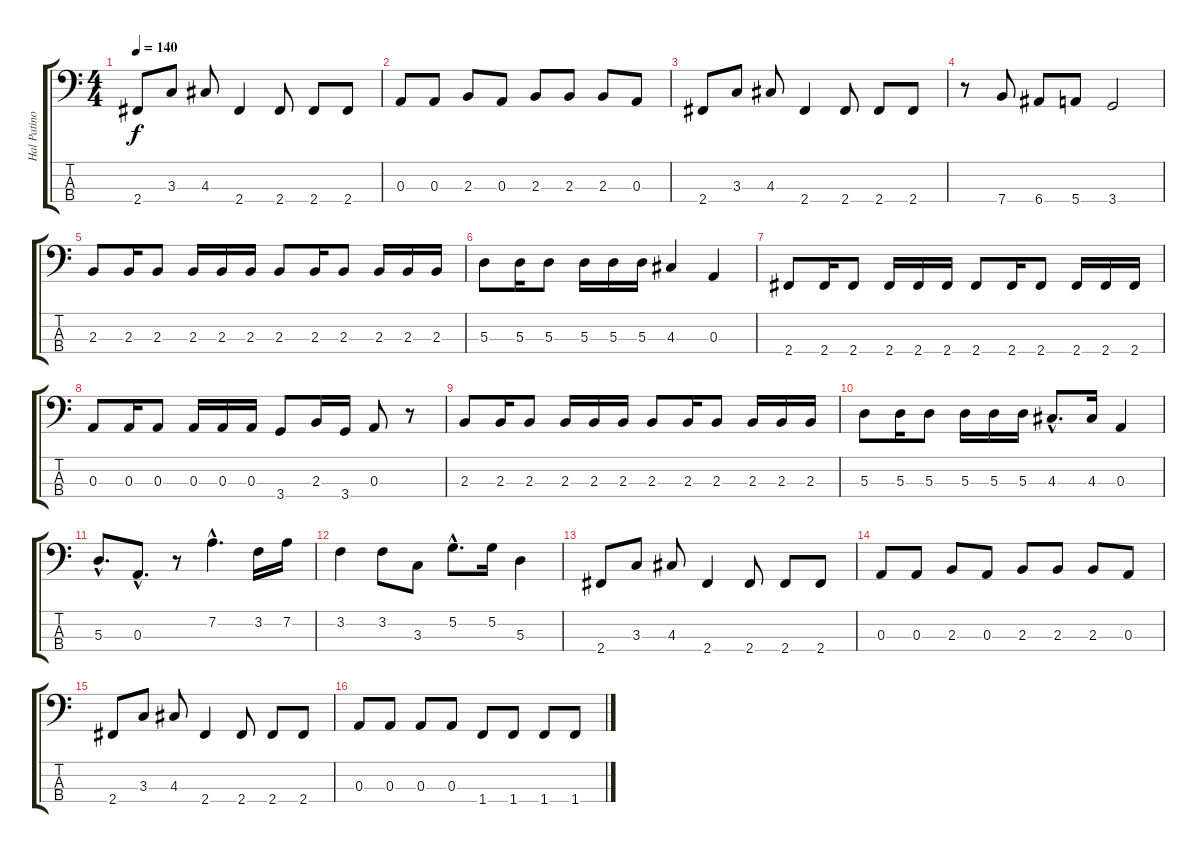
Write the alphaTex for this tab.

\track ("Hal Patino" "Hal Patino") {instrument electricbassfinger}
\staff {score tabs}
\tuning (G2 D2 A1 E1) {hide}
\ts (4 4)
\tempo 140
\clef f4
\ks c
2.4.8{dy f} 3.3.8 4.3.8 2.4.4 2.4.8 2.4.8 2.4.8 |
0.3.8 0.3.8 2.3.8 0.3.8 2.3.8 2.3.8 2.3.8 0.3.8 |
2.4.8 3.3.8 4.3.8 2.4.4 2.4.8 2.4.8 2.4.8 |
r.8 7.4.8 6.4.8 5.4.8 3.4.2 |
2.3.8 2.3.16 2.3.8 2.3.16 2.3.16 2.3.16 2.3.8 2.3.16 2.3.8 2.3.16 2.3.16 2.3.16 |
5.3.8 5.3.16 5.3.8 5.3.16 5.3.16 5.3.16 4.3.4 0.3.4 |
2.4.8 2.4.16 2.4.8 2.4.16 2.4.16 2.4.16 2.4.8 2.4.16 2.4.8 2.4.16 2.4.16 2.4.16 |
0.3.8 0.3.16 0.3.8 0.3.16 0.3.16 0.3.16 3.4.8 2.3.16 3.4.16 0.3.8 r.8 |
2.3.8 2.3.16 2.3.8 2.3.16 2.3.16 2.3.16 2.3.8 2.3.16 2.3.8 2.3.16 2.3.16 2.3.16 |
5.3.8 5.3.16 5.3.8 5.3.16 5.3.16 5.3.16 4.3{hac}.8{d} 4.3.16 0.3.4 |
5.3{hac}.8{d} 0.3{hac}.8{d} r.8 7.2{hac}.4{d} 3.2.16 7.2.16 |
3.2.4 3.2.8 3.3.8 5.2{hac}.8{d} 5.2.16 5.3.4 |
2.4.8 3.3.8 4.3.8 2.4.4 2.4.8 2.4.8 2.4.8 |
0.3.8 0.3.8 2.3.8 0.3.8 2.3.8 2.3.8 2.3.8 0.3.8 |
2.4.8 3.3.8 4.3.8 2.4.4 2.4.8 2.4.8 2.4.8 |
0.3.8 0.3.8 0.3.8 0.3.8 1.4.8 1.4.8 1.4.8 1.4.8
